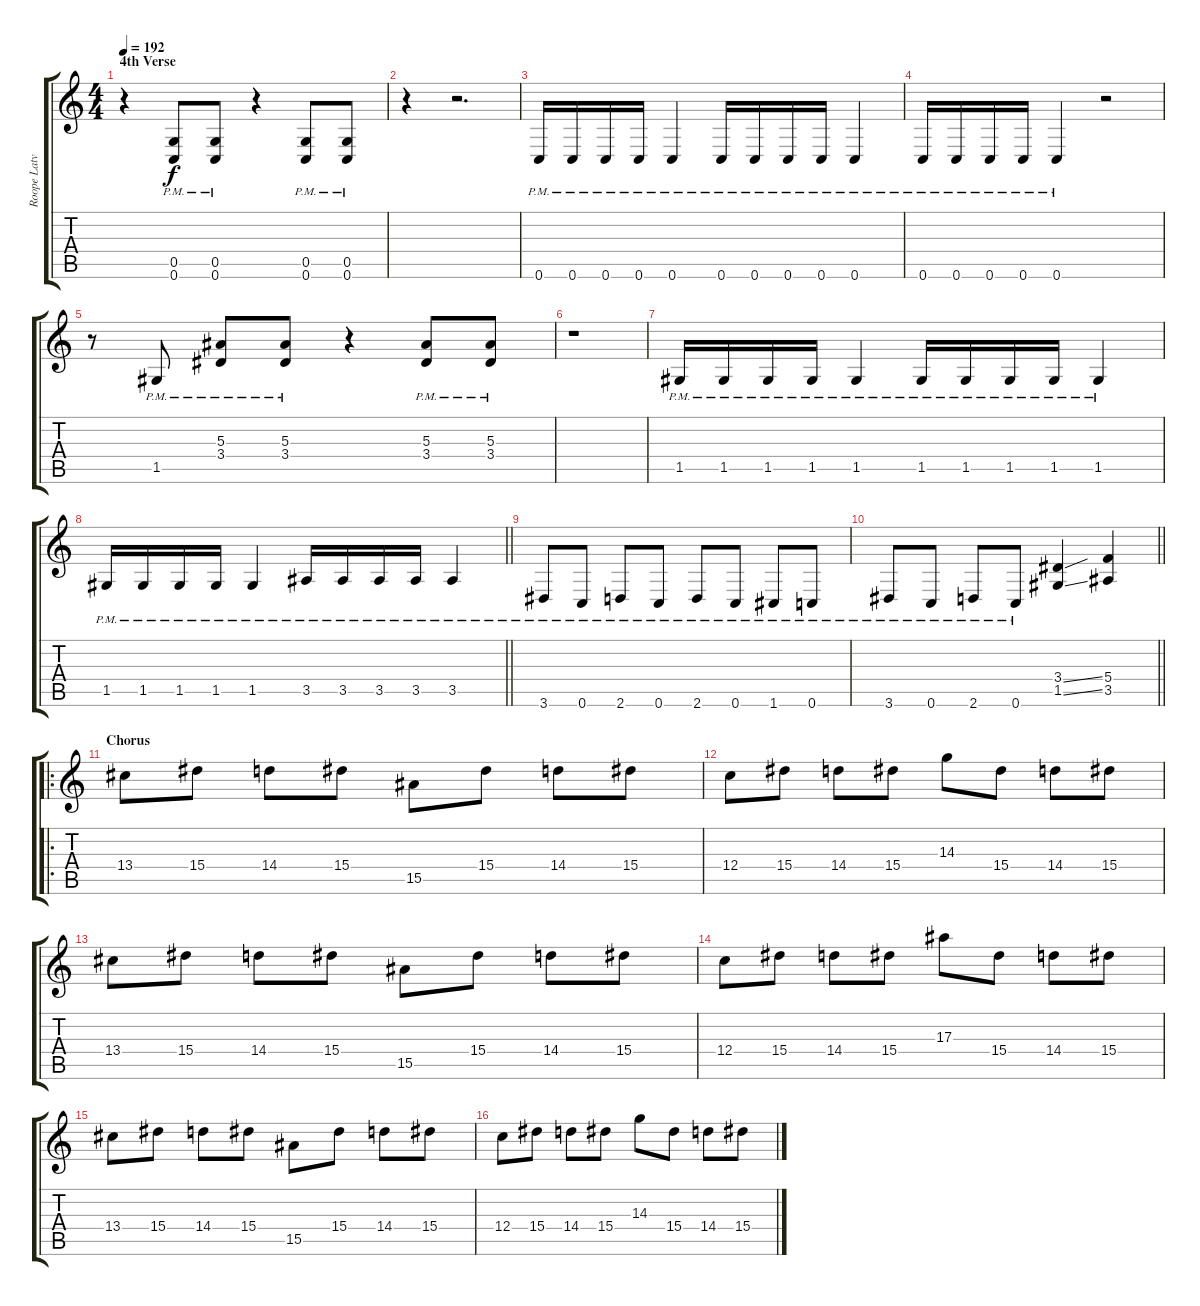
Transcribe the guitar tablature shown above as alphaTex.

\track ("Roope Latvala" "Roope Latv") {instrument distortionguitar}
\staff {score tabs}
\tuning (D4 A3 F3 C3 G2 C2) {hide}
\ts (4 4)
\section ("" "4th Verse")
\tempo 192
\clef g2
\ks c
r.4{dy f} (0.5{pm} 0.6{pm}).8 (0.5{pm} 0.6{pm}).8 r.4 (0.5{pm} 0.6{pm}).8 (0.5{pm} 0.6{pm}).8 |
r.4 r.2{d} |
0.6{pm}.16 0.6{pm}.16 0.6{pm}.16 0.6{pm}.16 0.6{pm}.4 0.6{pm}.16 0.6{pm}.16 0.6{pm}.16 0.6{pm}.16 0.6{pm}.4 |
0.6{pm}.16 0.6{pm}.16 0.6{pm}.16 0.6{pm}.16 0.6{pm}.4 r.2 |
r.8 1.5{pm}.8 (5.3{pm} 3.4{pm}).8 (5.3{pm} 3.4{pm}).8 r.4 (5.3{pm} 3.4{pm}).8 (5.3{pm} 3.4{pm}).8 |
r.1 |
1.5{pm}.16 1.5{pm}.16 1.5{pm}.16 1.5{pm}.16 1.5{pm}.4 1.5{pm}.16 1.5{pm}.16 1.5{pm}.16 1.5{pm}.16 1.5{pm}.4 |
\barLineRight lightlight
1.5{pm}.16 1.5{pm}.16 1.5{pm}.16 1.5{pm}.16 1.5{pm}.4 3.5{pm}.16 3.5{pm}.16 3.5{pm}.16 3.5{pm}.16 3.5{pm}.4 |
3.6{pm}.8 0.6{pm}.8 2.6{pm}.8 0.6{pm}.8 2.6{pm}.8 0.6{pm}.8 1.6{pm}.8 0.6{pm}.8 |
\barLineRight lightlight
3.6{pm}.8 0.6{pm}.8 2.6{pm}.8 0.6{pm}.8 (3.4{ss} 1.5{ss}).4 (5.4 3.5).4 |
\ro
\section ("" "Chorus")
13.4.8 15.4.8 14.4.8 15.4.8 15.5.8 15.4.8 14.4.8 15.4.8 |
12.4.8 15.4.8 14.4.8 15.4.8 14.3.8 15.4.8 14.4.8 15.4.8 |
13.4.8 15.4.8 14.4.8 15.4.8 15.5.8 15.4.8 14.4.8 15.4.8 |
12.4.8 15.4.8 14.4.8 15.4.8 17.3.8 15.4.8 14.4.8 15.4.8 |
13.4.8 15.4.8 14.4.8 15.4.8 15.5.8 15.4.8 14.4.8 15.4.8 |
12.4.8 15.4.8 14.4.8 15.4.8 14.3.8 15.4.8 14.4.8 15.4.8
